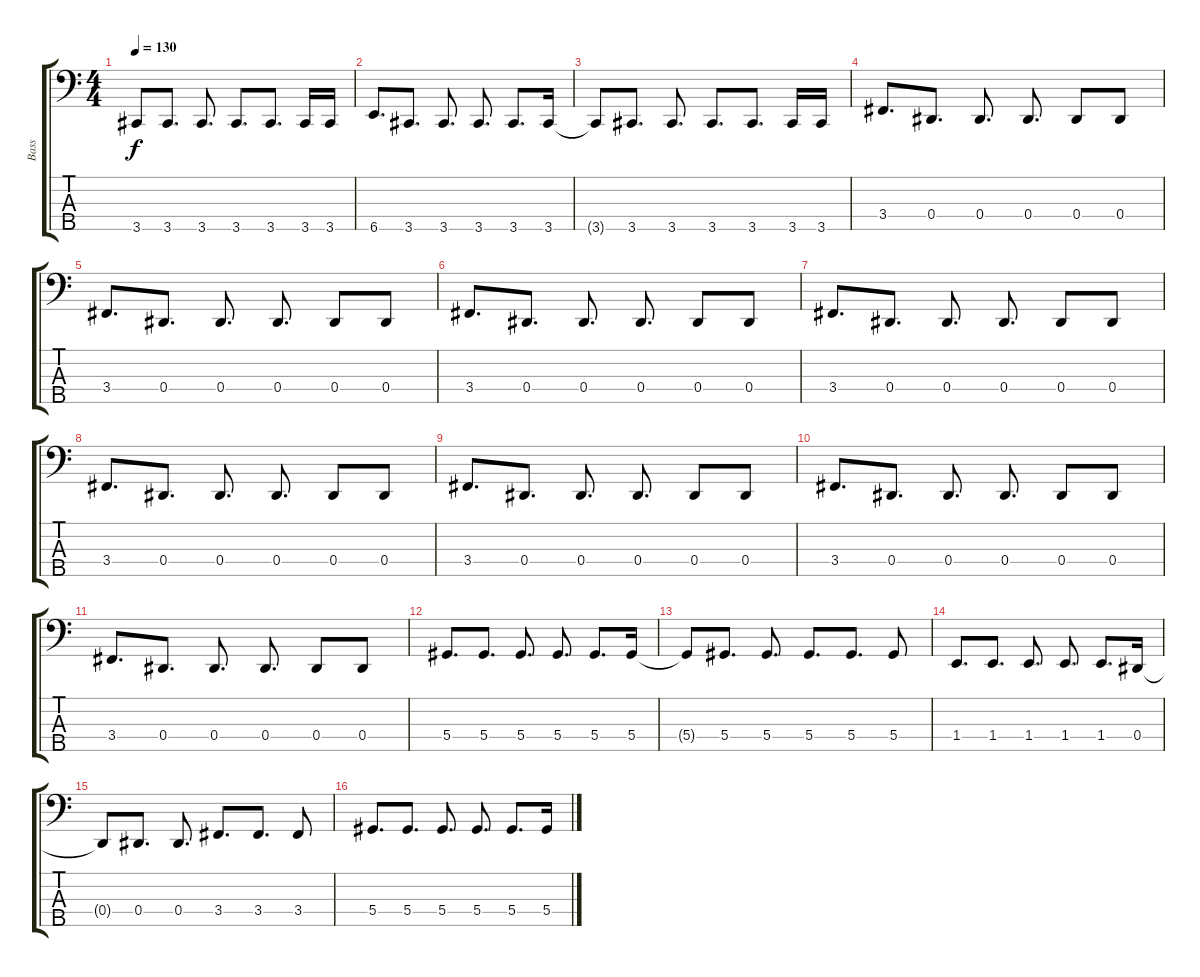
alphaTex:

\track ("Bass" "Bass") {instrument electricbassfinger}
\staff {score tabs}
\tuning (Gb2 Db2 Ab1 Eb1 Bb0) {hide}
\ts (4 4)
\tempo 130
\clef f4
\ks c
3.5{t}.8{dy f} 3.5.8{d} 3.5.8{d} 3.5.8{d} 3.5.8{d} 3.5.16 3.5.16 |
6.5.8{d} 3.5.8{d} 3.5.8{d} 3.5.8{d} 3.5.8{d} 3.5.16 |
3.5{t}.8 3.5.8{d} 3.5.8{d} 3.5.8{d} 3.5.8{d} 3.5.16 3.5.16 |
3.4.8{d} 0.4.8{d} 0.4.8{d} 0.4.8{d} 0.4.8 0.4.8 |
3.4.8{d} 0.4.8{d} 0.4.8{d} 0.4.8{d} 0.4.8 0.4.8 |
3.4.8{d} 0.4.8{d} 0.4.8{d} 0.4.8{d} 0.4.8 0.4.8 |
3.4.8{d} 0.4.8{d} 0.4.8{d} 0.4.8{d} 0.4.8 0.4.8 |
3.4.8{d} 0.4.8{d} 0.4.8{d} 0.4.8{d} 0.4.8 0.4.8 |
3.4.8{d} 0.4.8{d} 0.4.8{d} 0.4.8{d} 0.4.8 0.4.8 |
3.4.8{d} 0.4.8{d} 0.4.8{d} 0.4.8{d} 0.4.8 0.4.8 |
3.4.8{d} 0.4.8{d} 0.4.8{d} 0.4.8{d} 0.4.8 0.4.8 |
5.4.8{d} 5.4.8{d} 5.4.8{d} 5.4.8{d} 5.4.8{d} 5.4.16 |
5.4{t}.8 5.4.8{d} 5.4.8{d} 5.4.8{d} 5.4.8{d} 5.4.8 |
1.4.8{d} 1.4.8{d} 1.4.8{d} 1.4.8{d} 1.4.8{d} 0.4.16 |
0.4{t}.8 0.4.8{d} 0.4.8{d} 3.4.8{d} 3.4.8{d} 3.4.8 |
5.4.8{d} 5.4.8{d} 5.4.8{d} 5.4.8{d} 5.4.8{d} 5.4.16
